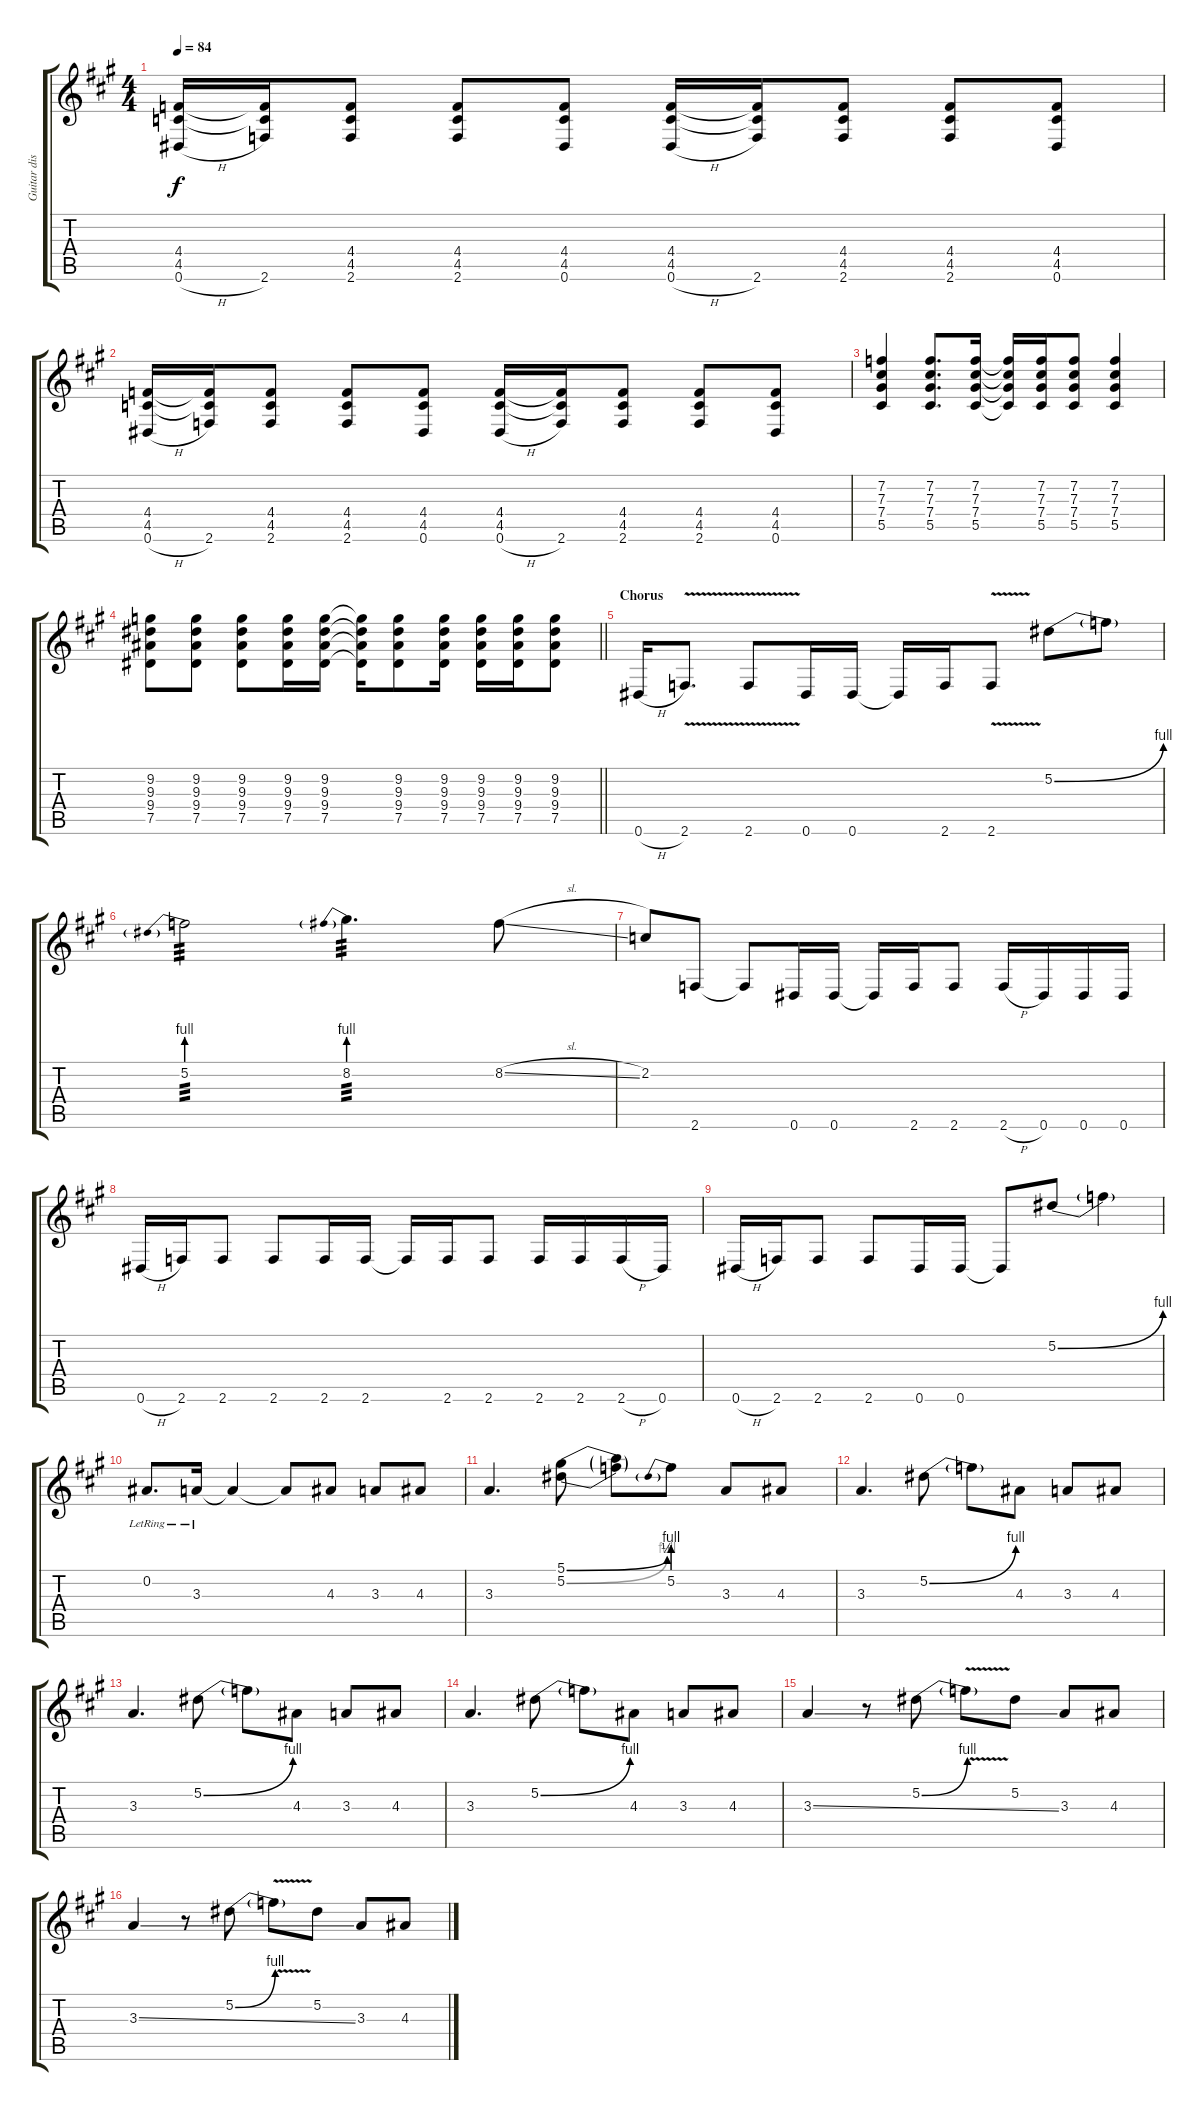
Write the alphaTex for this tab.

\track ("Guitar distortion" "Guitar dis") {instrument distortionguitar}
\staff {score tabs}
\tuning (Eb4 Bb3 Gb3 Db3 Ab2 Eb2) {hide}
\ts (4 4)
\tempo 84
\clef g2
\ks a
(4.4 4.5 0.6{h}).16{dy f} (4.4{t} 4.5{t} 2.6).16 (4.4 4.5 2.6).8 (4.4 4.5 2.6).8 (4.4 4.5 0.6).8 (4.4 4.5 0.6{h}).16 (4.4{t} 4.5{t} 2.6).16 (4.4 4.5 2.6).8 (4.4 4.5 2.6).8 (4.4 4.5 0.6).8 |
(4.4 4.5 0.6{h}).16 (4.4{t} 4.5{t} 2.6).16 (4.4 4.5 2.6).8 (4.4 4.5 2.6).8 (4.4 4.5 0.6).8 (4.4 4.5 0.6{h}).16 (4.4{t} 4.5{t} 2.6).16 (4.4 4.5 2.6).8 (4.4 4.5 2.6).8 (4.4 4.5 0.6).8 |
(7.2 7.3 7.4 5.5).4 (7.2 7.3 7.4 5.5).8{d} (7.2 7.3 7.4 5.5).16 (7.2{t} 7.3{t} 7.4{t} 5.5{t}).16 (7.2 7.3 7.4 5.5).16 (7.2 7.3 7.4 5.5).8 (7.2 7.3 7.4 5.5).4 |
\barLineRight lightlight
(9.2 9.3 9.4 7.5).8 (9.2 9.3 9.4 7.5).8 (9.2 9.3 9.4 7.5).8 (9.2 9.3 9.4 7.5).16 (9.2 9.3 9.4 7.5).16 (9.2{t} 9.3{t} 9.4{t} 7.5{t}).16 (9.2 9.3 9.4 7.5).8 (9.2 9.3 9.4 7.5).16 (9.2 9.3 9.4 7.5).16 (9.2 9.3 9.4 7.5).16 (9.2 9.3 9.4 7.5).8 |
\section ("" "Chorus")
0.6{h}.16 2.6{v}.8{d} 2.6{v}.8 0.6.16 0.6.16 0.6{t}.16 2.6.16 2.6{v}.8 5.2{be (bend 0 0 60 4)}.8 5.2{t}.8 |
5.2{be (prebend 0 4 60 4)}.2{tp 3} 8.2{be (prebend 0 4 60 4)}.4{d tp 3} 8.2{sl}.8 |
2.2.8 2.6.8 2.6{t}.8 0.6.16 0.6.16 0.6{t}.16 2.6.16 2.6.8 2.6{h}.16 0.6.16 0.6.16 0.6.16 |
0.6{h}.16 2.6.16 2.6.8 2.6.8 2.6.16 2.6.16 2.6{t}.16 2.6.16 2.6.8 2.6.16 2.6.16 2.6{h}.16 0.6.16 |
0.6{h}.16 2.6.16 2.6.8 2.6.8 0.6.16 0.6.16 0.6{t}.8 5.2{be (bend 0 0 60 4)}.8 5.2{t}.4 |
0.2{lr}.8{d} 3.3{lr}.16 3.3{t}.4 3.3{t}.8 4.3.8 3.3.8 4.3.8 |
3.3.4{d} (5.1{be (bend 0 0 60 2)} 5.2{be (bend 0 0 60 4)}).8 (5.1{t} 5.2{t}).8 5.2{be (prebend 0 4 60 4)}.8 3.3.8 4.3.8 |
3.3.4{d} 5.2{be (bend 0 0 60 4)}.8 5.2{t}.8 4.3.8 3.3.8 4.3.8 |
3.3.4{d} 5.2{be (bend 0 0 60 4)}.8 5.2{t}.8 4.3.8 3.3.8 4.3.8 |
3.3.4{d} 5.2{be (bend 0 0 60 4)}.8 5.2{t}.8 4.3.8 3.3.8 4.3.8 |
3.3{ss}.4 r.8 5.2{be (bend 0 0 60 4)}.8 5.2{v t}.8 5.2.8 3.3.8 4.3.8 |
3.3{ss}.4 r.8 5.2{be (bend 0 0 60 4)}.8 5.2{v t}.8 5.2.8 3.3.8 4.3.8
